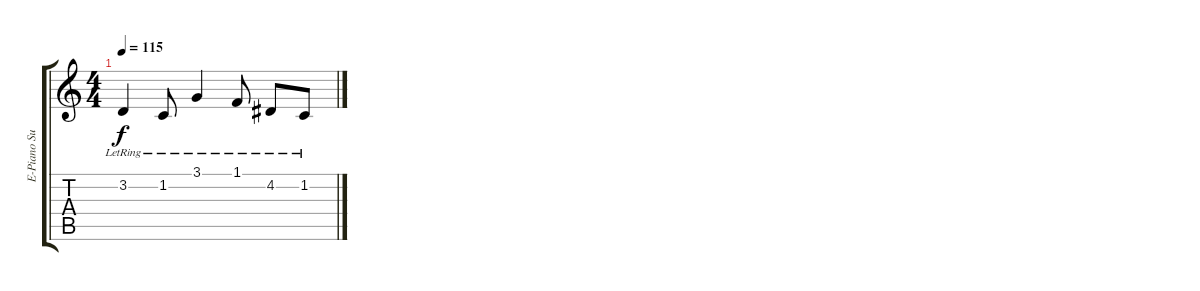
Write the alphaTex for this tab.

\track ("E-Piano Sustain" "E-Piano Su") {instrument honkytonkpiano}
\staff {score tabs}
\tuning (E4 B3 G3 D3 A2 E2) {hide}
\ts (4 4)
\tempo 115
\clef g2
\ks c
3.2{lr}.4{dy f} 1.2{lr}.8 3.1{lr}.4 1.1{lr}.8 4.2{lr}.8 1.2{lr}.8
